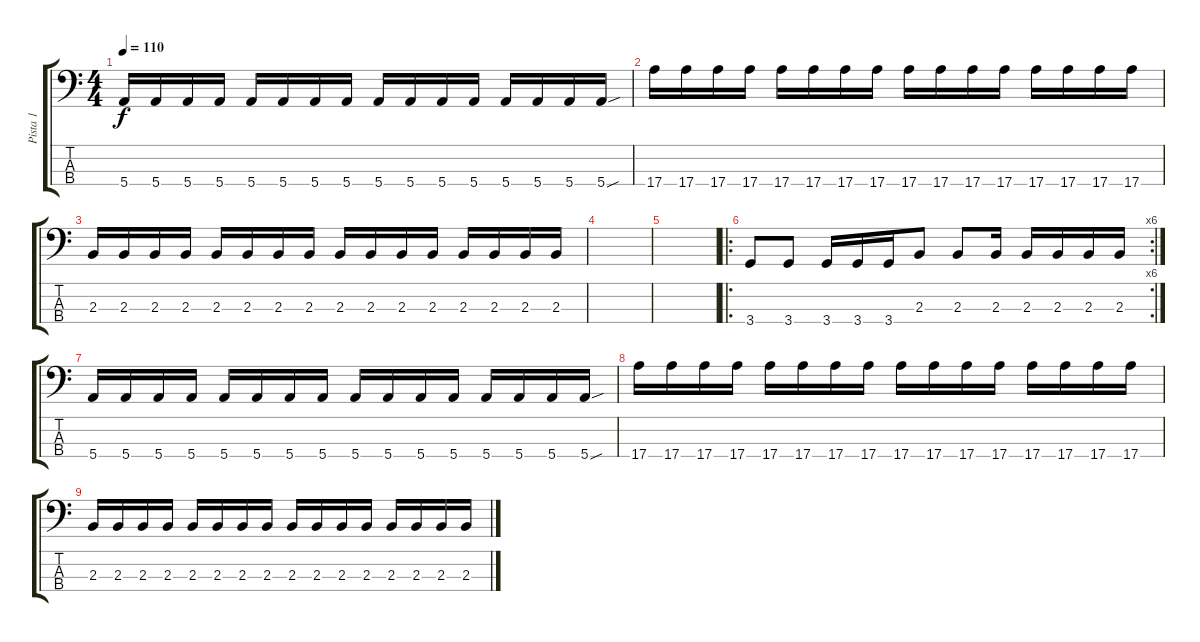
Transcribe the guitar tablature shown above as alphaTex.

\track ("Pista 1" "Pista 1") {instrument electricbasspick}
\staff {score tabs}
\tuning (G2 D2 A1 E1) {hide}
\ts (4 4)
\tempo 110
\clef f4
\ks c
5.4.16{dy f} 5.4.16 5.4.16 5.4.16 5.4.16 5.4.16 5.4.16 5.4.16 5.4.16 5.4.16 5.4.16 5.4.16 5.4.16 5.4.16 5.4.16 5.4{sou}.16 |
17.4.16 17.4.16 17.4.16 17.4.16 17.4.16 17.4.16 17.4.16 17.4.16 17.4.16 17.4.16 17.4.16 17.4.16 17.4.16 17.4.16 17.4.16 17.4.16 |
2.3.16 2.3.16 2.3.16 2.3.16 2.3.16 2.3.16 2.3.16 2.3.16 2.3.16 2.3.16 2.3.16 2.3.16 2.3.16 2.3.16 2.3.16 2.3.16 |
|
|
\ro
\rc 6
3.4.8 3.4.8 3.4.16 3.4.16 3.4.16 2.3.8 2.3.8 2.3.16 2.3.16 2.3.16 2.3.16 2.3.16 |
5.4.16 5.4.16 5.4.16 5.4.16 5.4.16 5.4.16 5.4.16 5.4.16 5.4.16 5.4.16 5.4.16 5.4.16 5.4.16 5.4.16 5.4.16 5.4{sou}.16 |
17.4.16 17.4.16 17.4.16 17.4.16 17.4.16 17.4.16 17.4.16 17.4.16 17.4.16 17.4.16 17.4.16 17.4.16 17.4.16 17.4.16 17.4.16 17.4.16 |
2.3.16 2.3.16 2.3.16 2.3.16 2.3.16 2.3.16 2.3.16 2.3.16 2.3.16 2.3.16 2.3.16 2.3.16 2.3.16 2.3.16 2.3.16 2.3.16
